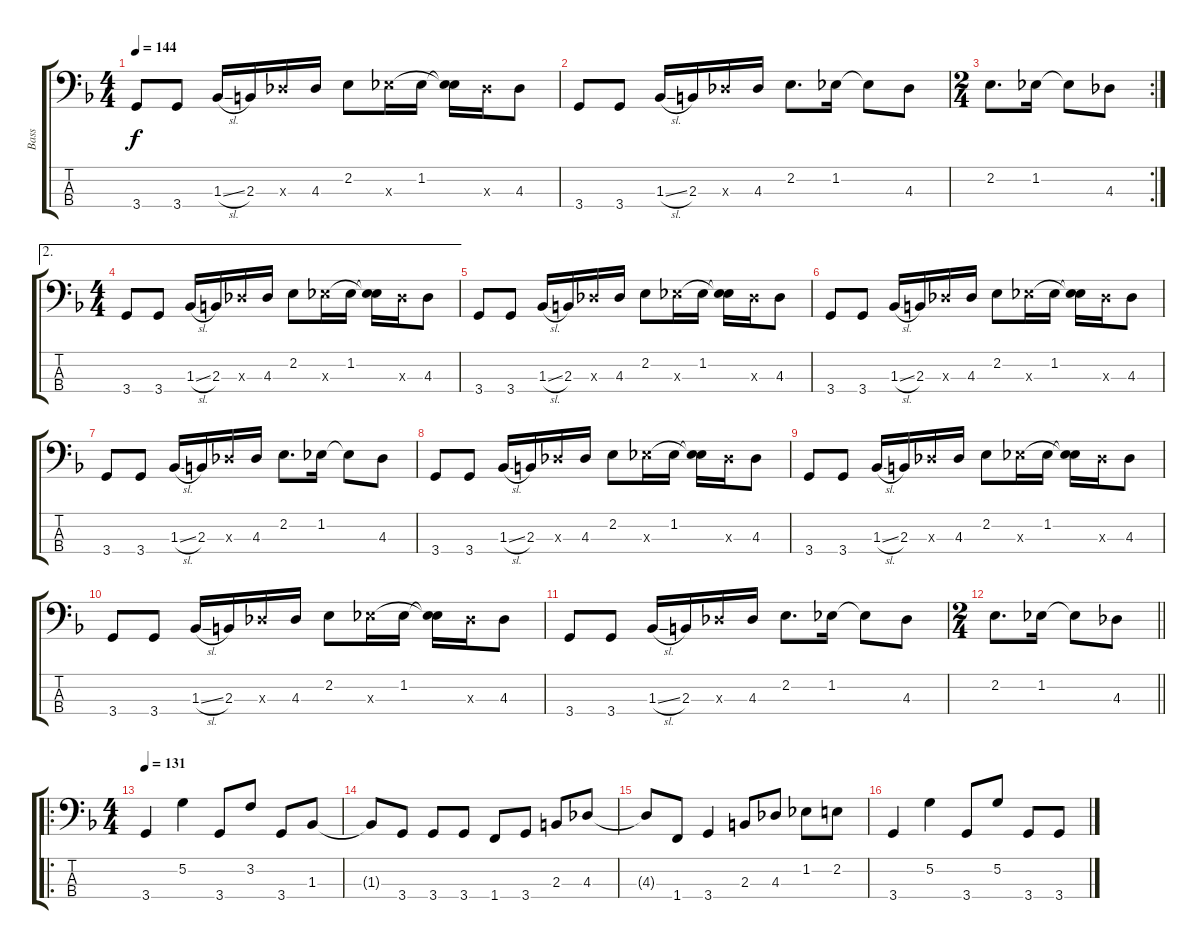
\track ("Bass" "Bass") {instrument slapbass1}
\staff {score tabs}
\tuning (G2 D2 A1 E1) {hide}
\ts (4 4)
\tempo 144
\clef f4
\ks f
3.4.8{dy f} 3.4.8 1.3{sl}.16 2.3.16 4.3{x}.16 4.3.16 2.2.8 6.3{x}.16 1.2.16 (1.2{t} 6.3{t}).16 4.3{x}.16 4.3.8 |
3.4.8 3.4.8 1.3{sl}.16 2.3.16 4.3{x}.16 4.3.16 2.2.8{d} 1.2.16 1.2{t}.8 4.3.8 |
\rc 2
\ts (2 4)
2.2.8{d} 1.2.16 1.2{t}.8 4.3.8 |
\ae 2
\ts (4 4)
3.4.8 3.4.8 1.3{sl}.16 2.3.16 4.3{x}.16 4.3.16 2.2.8 6.3{x}.16 1.2.16 (1.2{t} 6.3{t}).16 4.3{x}.16 4.3.8 |
3.4.8 3.4.8 1.3{sl}.16 2.3.16 4.3{x}.16 4.3.16 2.2.8 6.3{x}.16 1.2.16 (1.2{t} 6.3{t}).16 4.3{x}.16 4.3.8 |
3.4.8 3.4.8 1.3{sl}.16 2.3.16 4.3{x}.16 4.3.16 2.2.8 6.3{x}.16 1.2.16 (1.2{t} 6.3{t}).16 4.3{x}.16 4.3.8 |
3.4.8 3.4.8 1.3{sl}.16 2.3.16 4.3{x}.16 4.3.16 2.2.8{d} 1.2.16 1.2{t}.8 4.3.8 |
3.4.8 3.4.8 1.3{sl}.16 2.3.16 4.3{x}.16 4.3.16 2.2.8 6.3{x}.16 1.2.16 (1.2{t} 6.3{t}).16 4.3{x}.16 4.3.8 |
3.4.8 3.4.8 1.3{sl}.16 2.3.16 4.3{x}.16 4.3.16 2.2.8 6.3{x}.16 1.2.16 (1.2{t} 6.3{t}).16 4.3{x}.16 4.3.8 |
3.4.8 3.4.8 1.3{sl}.16 2.3.16 4.3{x}.16 4.3.16 2.2.8 6.3{x}.16 1.2.16 (1.2{t} 6.3{t}).16 4.3{x}.16 4.3.8 |
3.4.8 3.4.8 1.3{sl}.16 2.3.16 4.3{x}.16 4.3.16 2.2.8{d} 1.2.16 1.2{t}.8 4.3.8 |
\ts (2 4)
\barLineRight lightlight
2.2.8{d} 1.2.16 1.2{t}.8 4.3.8 |
\ro
\ts (4 4)
\tempo 131
3.4.4 5.2.4 3.4.8 3.2.8 3.4.8 1.3.8 |
1.3{t}.8 3.4.8 3.4.8 3.4.8 1.4.8 3.4.8 2.3.8 4.3.8 |
4.3{t}.8 1.4.8 3.4.4 2.3.8 4.3.8 1.2.8 2.2.8 |
3.4.4 5.2.4 3.4.8 5.2.8 3.4.8 3.4.8
